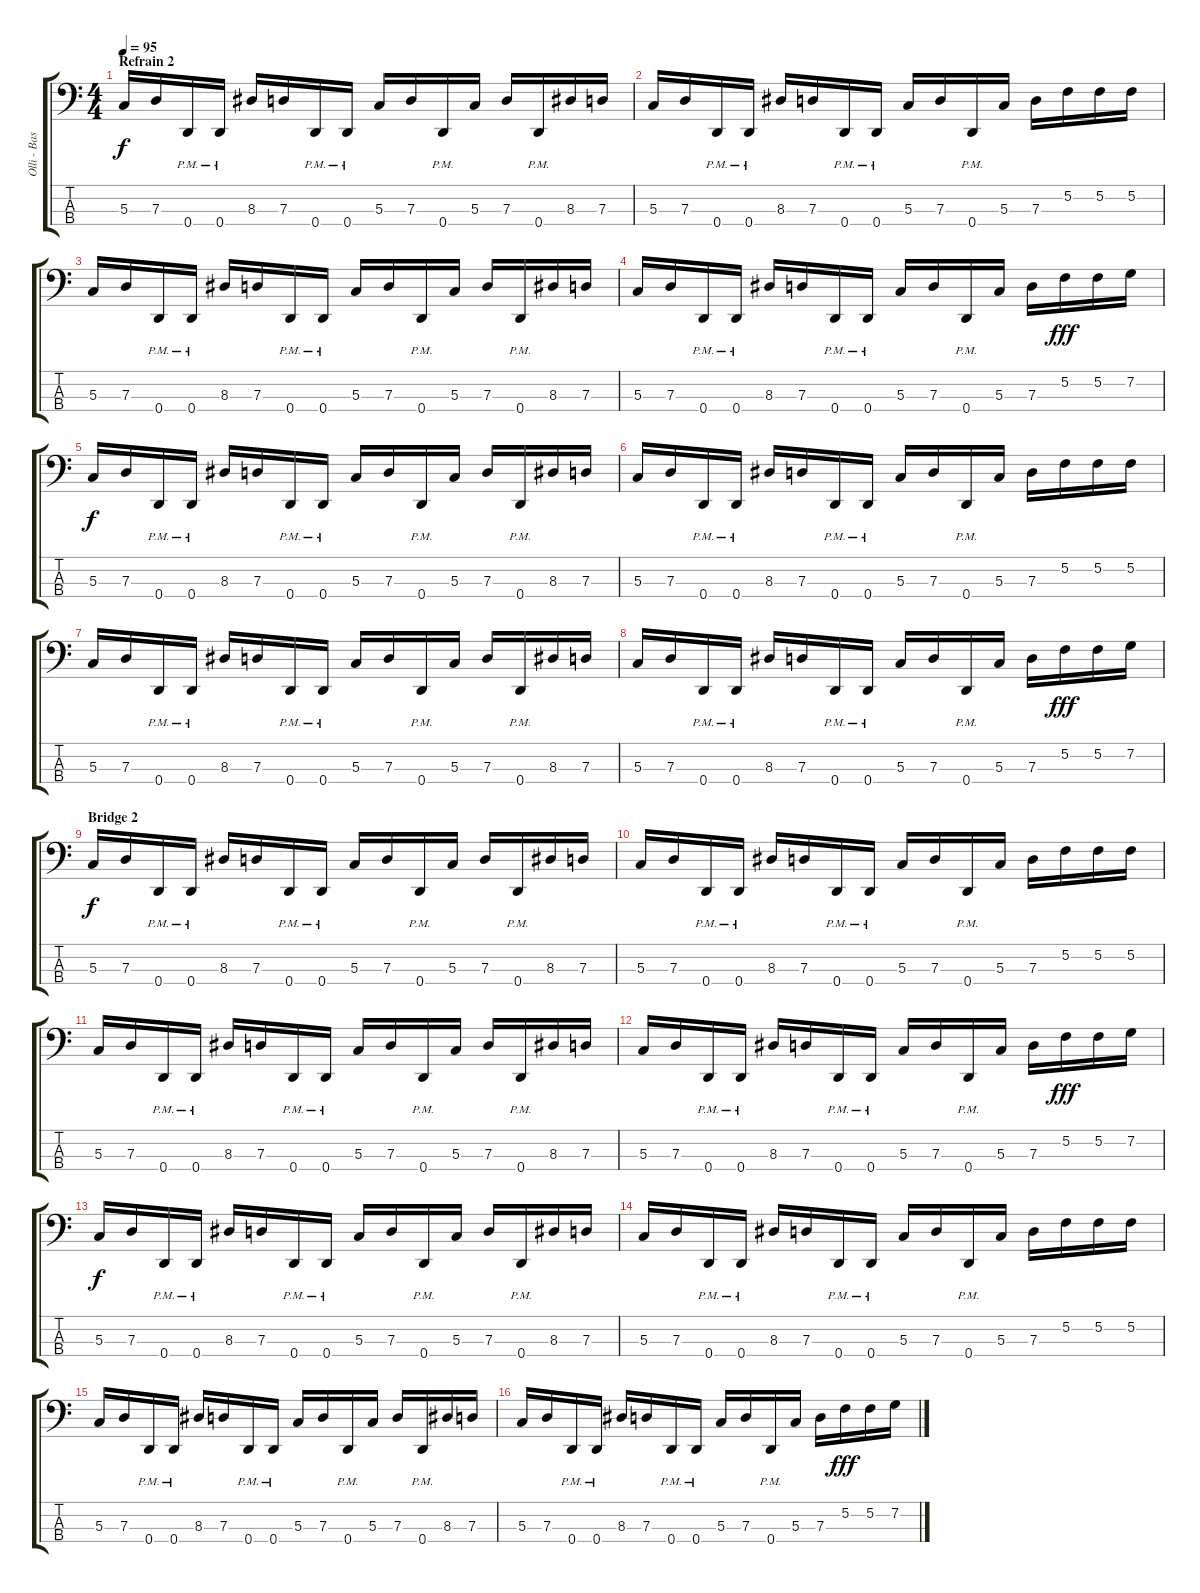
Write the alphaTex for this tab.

\track ("Olli - Bass" "Olli - Bas") {instrument synthbass2}
\staff {score tabs}
\tuning (F2 C2 G1 D1) {hide}
\ts (4 4)
\section ("" "Refrain 2")
\tempo 95
\clef f4
\ks c
5.3.16{dy f} 7.3.16 0.4{pm}.16 0.4{pm}.16 8.3.16 7.3.16 0.4{pm}.16 0.4{pm}.16 5.3.16 7.3.16 0.4{pm}.16 5.3.16 7.3.16 0.4{pm}.16 8.3.16 7.3.16 |
5.3.16 7.3.16 0.4{pm}.16 0.4{pm}.16 8.3.16 7.3.16 0.4{pm}.16 0.4{pm}.16 5.3.16 7.3.16 0.4{pm}.16 5.3.16 7.3.16 5.2.16 5.2.16 5.2.16 |
5.3.16 7.3.16 0.4{pm}.16 0.4{pm}.16 8.3.16 7.3.16 0.4{pm}.16 0.4{pm}.16 5.3.16 7.3.16 0.4{pm}.16 5.3.16 7.3.16 0.4{pm}.16 8.3.16 7.3.16 |
5.3.16 7.3.16 0.4{pm}.16 0.4{pm}.16 8.3.16 7.3.16 0.4{pm}.16 0.4{pm}.16 5.3.16 7.3.16 0.4{pm}.16 5.3.16 7.3.16 5.2.16{dy fff} 5.2.16 7.2.16 |
5.3.16{dy f} 7.3.16 0.4{pm}.16 0.4{pm}.16 8.3.16 7.3.16 0.4{pm}.16 0.4{pm}.16 5.3.16 7.3.16 0.4{pm}.16 5.3.16 7.3.16 0.4{pm}.16 8.3.16 7.3.16 |
5.3.16 7.3.16 0.4{pm}.16 0.4{pm}.16 8.3.16 7.3.16 0.4{pm}.16 0.4{pm}.16 5.3.16 7.3.16 0.4{pm}.16 5.3.16 7.3.16 5.2.16 5.2.16 5.2.16 |
5.3.16 7.3.16 0.4{pm}.16 0.4{pm}.16 8.3.16 7.3.16 0.4{pm}.16 0.4{pm}.16 5.3.16 7.3.16 0.4{pm}.16 5.3.16 7.3.16 0.4{pm}.16 8.3.16 7.3.16 |
5.3.16 7.3.16 0.4{pm}.16 0.4{pm}.16 8.3.16 7.3.16 0.4{pm}.16 0.4{pm}.16 5.3.16 7.3.16 0.4{pm}.16 5.3.16 7.3.16 5.2.16{dy fff} 5.2.16 7.2.16 |
\section ("" "Bridge 2")
5.3.16{dy f} 7.3.16 0.4{pm}.16 0.4{pm}.16 8.3.16 7.3.16 0.4{pm}.16 0.4{pm}.16 5.3.16 7.3.16 0.4{pm}.16 5.3.16 7.3.16 0.4{pm}.16 8.3.16 7.3.16 |
5.3.16 7.3.16 0.4{pm}.16 0.4{pm}.16 8.3.16 7.3.16 0.4{pm}.16 0.4{pm}.16 5.3.16 7.3.16 0.4{pm}.16 5.3.16 7.3.16 5.2.16 5.2.16 5.2.16 |
5.3.16 7.3.16 0.4{pm}.16 0.4{pm}.16 8.3.16 7.3.16 0.4{pm}.16 0.4{pm}.16 5.3.16 7.3.16 0.4{pm}.16 5.3.16 7.3.16 0.4{pm}.16 8.3.16 7.3.16 |
5.3.16 7.3.16 0.4{pm}.16 0.4{pm}.16 8.3.16 7.3.16 0.4{pm}.16 0.4{pm}.16 5.3.16 7.3.16 0.4{pm}.16 5.3.16 7.3.16 5.2.16{dy fff} 5.2.16 7.2.16 |
5.3.16{dy f} 7.3.16 0.4{pm}.16 0.4{pm}.16 8.3.16 7.3.16 0.4{pm}.16 0.4{pm}.16 5.3.16 7.3.16 0.4{pm}.16 5.3.16 7.3.16 0.4{pm}.16 8.3.16 7.3.16 |
5.3.16 7.3.16 0.4{pm}.16 0.4{pm}.16 8.3.16 7.3.16 0.4{pm}.16 0.4{pm}.16 5.3.16 7.3.16 0.4{pm}.16 5.3.16 7.3.16 5.2.16 5.2.16 5.2.16 |
5.3.16 7.3.16 0.4{pm}.16 0.4{pm}.16 8.3.16 7.3.16 0.4{pm}.16 0.4{pm}.16 5.3.16 7.3.16 0.4{pm}.16 5.3.16 7.3.16 0.4{pm}.16 8.3.16 7.3.16 |
5.3.16 7.3.16 0.4{pm}.16 0.4{pm}.16 8.3.16 7.3.16 0.4{pm}.16 0.4{pm}.16 5.3.16 7.3.16 0.4{pm}.16 5.3.16 7.3.16 5.2.16{dy fff} 5.2.16 7.2.16
